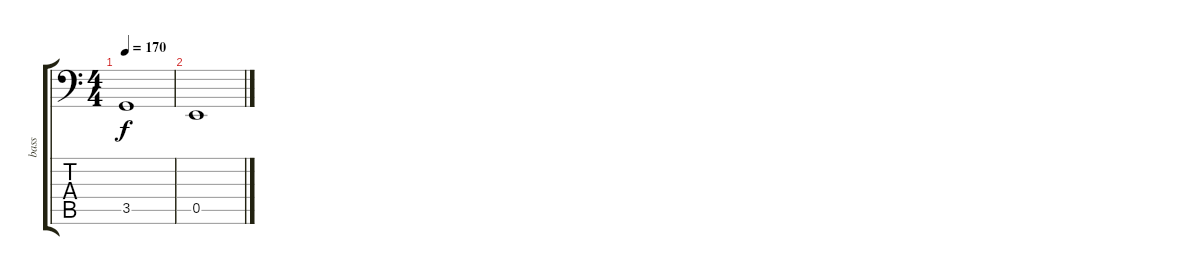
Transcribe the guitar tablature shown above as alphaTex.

\track ("bass" "bass") {instrument electricbasspick}
\staff {score tabs}
\tuning (C3 G2 D2 A1 E1 B0) {hide}
\ts (4 4)
\tempo 170
\clef f4
\ks c
3.5.1{dy f} |
0.5.1
